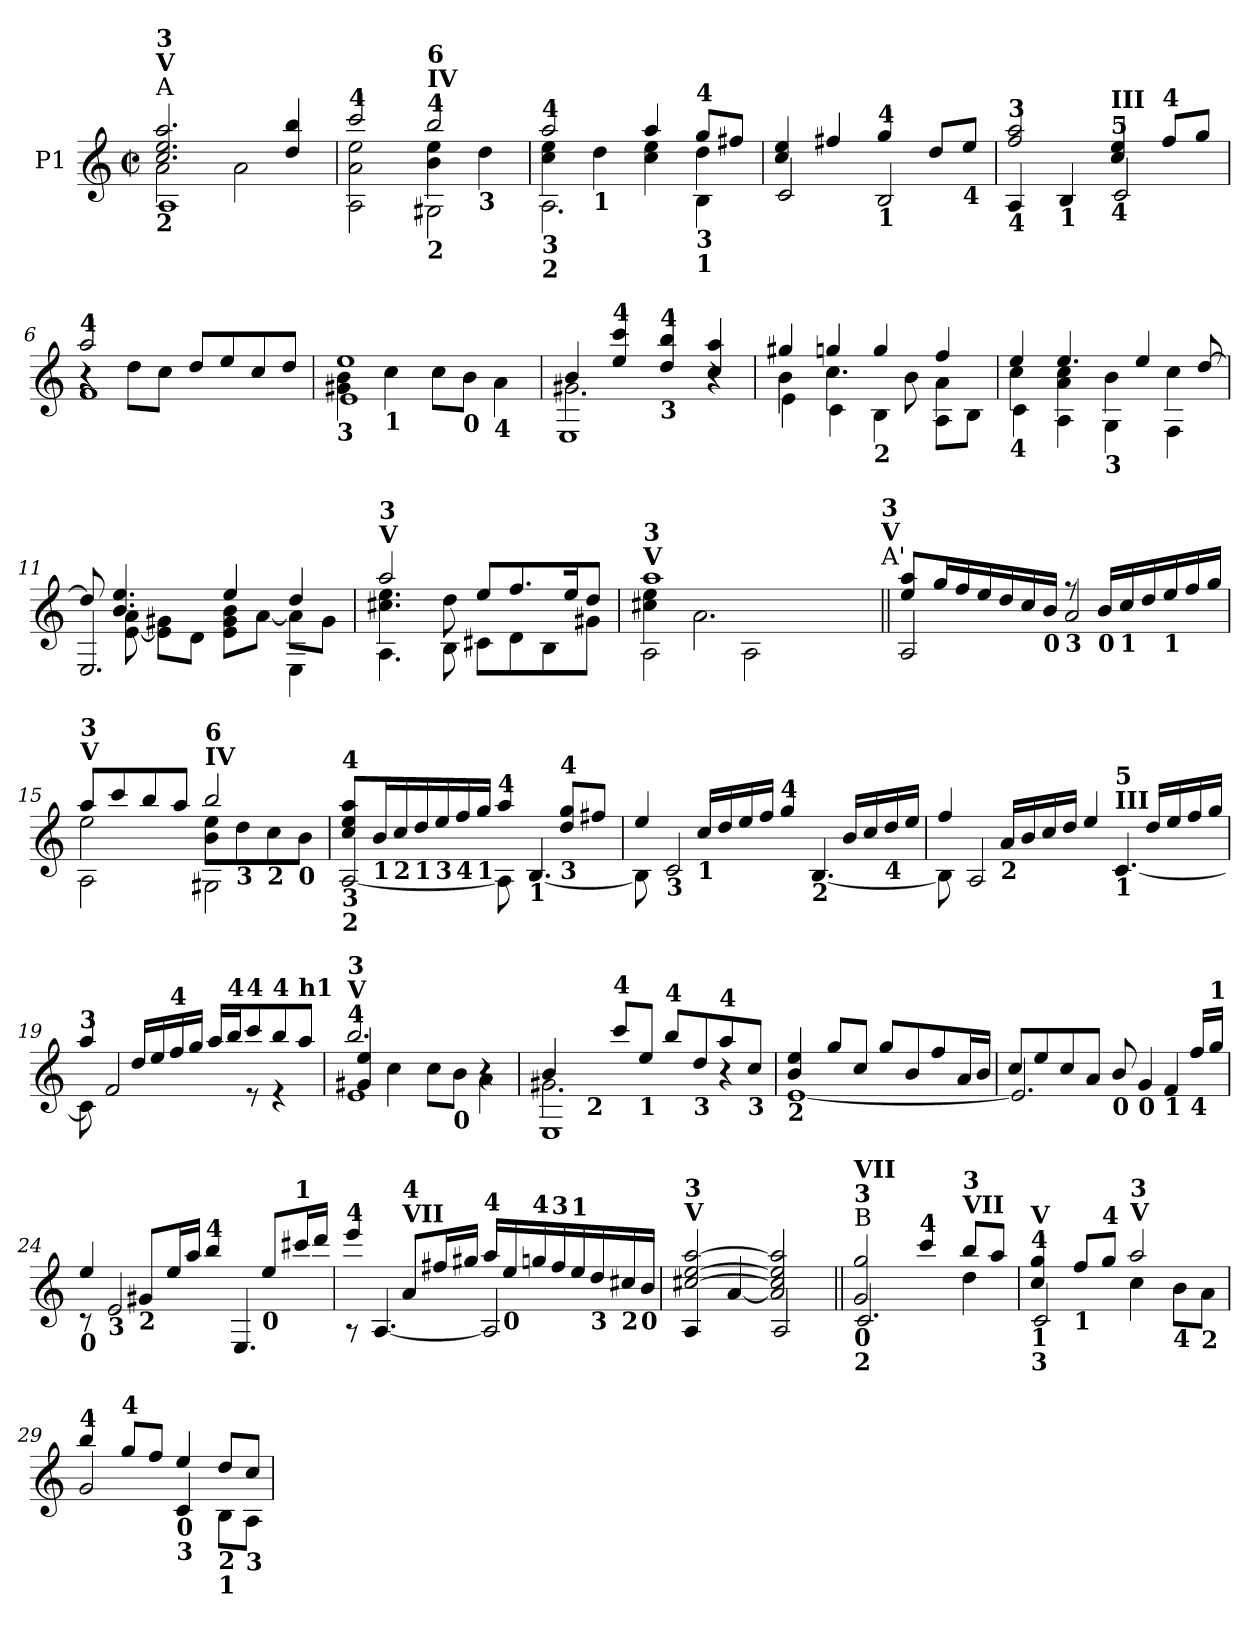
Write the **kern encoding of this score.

**kern
*part1
*staff1
*I"P1
!!LO:PB:g=z
*clefG2
*ITrd7c12
*k[]
*C:
*M2/2
*met(c|)
=1
*^
*	*^
!LO:TX:a:t=A	!	!
!LO:TX:b:B:t=2	!	!
!LO:TX:a:B:t=V	!	!
!LO:TX:B:t=3	!	!
2.ci/ 2.ei 2.ai	2Ai\	1AAi
.	2Ai\	.
*MM60	*	*
4di/ 4bi	.	.
=2	=2	=2
!LO:TX:a:B:t=4	!	!
2cci/	2Ai\ 2ei	2AAi\
!LO:TX:a:B:t=4	!	!
!LO:TX:b:B:t=2	!	!
!LO:TX:a:B:t=IV	!	!
!LO:TX:B:t=6	!	!
2bi/	4Bi\ 4ei	2GG#Xi\
!	!LO:TX:b:B:t=3	!
.	4di\	.
=3	=3	=3
!LO:TX:b:B:t=3	!	!
!LO:TX:b:B:t=2	!	!
!LO:TX:a:B:t=4	!	!
2ai/	4ci\ 4ei	2.AAi\
!	!LO:TX:b:B:t=1	!
.	4di\	.
4ai/	4ci\ 4ei	.
!LO:TX:b:B:t=3	!	!
!LO:TX:B:t=4	!	!
!LO:TX:b:B:t=1	!	!
8gi/L	4di\	4BBi\
8f#Xi/J	.	.
*	*v	*v
=4	=4
4ci/ 4ei	2Ci/
4f#Xi/	.
!LO:TX:B:t=4	!
!LO:TX:b:B:t=1	!
4gi/	2BBi/
8di/L	.
!LO:TX:b:B:t=4	!
8ei/J	.
=5	=5
!LO:TX:b:B:t=4	!
!LO:TX:a:B:t=3	!
2fi/ 2ai	4AAi/
!	!LO:TX:b:B:t=1
.	4BBi/
!LO:TX:b:B:t=4	!
!LO:TX:a:B:t=III	!
!LO:TX:B:t=5	!
4ci/ 4ei	2Ci/
!LO:TX:B:t=4	!
8fi/L	.
8gi/J	.
!!LO:LB:g=z	!!
=6	=6
*	*^
!LO:TX:a:B:t=4	!	!
2ai/	4r	1Fi
.	8di\L	.
.	8ci\J	.
2ryy	8di/L	.
.	8ei/	.
.	8ci/	.
.	8di/J	.
=7	=7	=7
!LO:TX:b:B:t=3	!	!
1ei	4G#Xi\ 4Bi	1Ei
!	!LO:TX:b:B:t=1	!
.	4ci\	.
.	8ci\L	.
!	!LO:TX:b:B:t=0	!
.	8Bi\J	.
!	!LO:TX:b:B:t=4	!
.	4Ai\	.
=8	=8	=8
4Bi/	2.G#Xi\	1EEi
!LO:TX:a:B:t=4	!	!
4ei/ 4cci	.	.
!LO:TX:a:B:t=4	!	!
!LO:TX:b:B:t=3	!	!
4di/ 4bi	.	.
4ci/ 4ai	4r	.
=9	=9	=9
4g#Xi/	4Bi\	4Ei\
4gni/	4.ci\	4Ci\
!LO:TX:b:B:t=2	!	!
4gi/	.	4BBi\
.	8Bi\	.
4fi/	4Ai\	8AAi\L
.	.	8BBi\J
=10	=10	=10
!LO:TX:b:B:t=4	!	!
4ei/	4ci\	4Ci\
4.ei/	4Ai\ 4ci	4AAi\
!	!LO:TX:b:B:t=3	!
.	4Bi\	4GGi\
4ei/	.	.
.	4ci\	4FFi\
[8di/	.	.
!!LO:LB:g=z	!!	!!
=11	=11	=11
8di/]	8ryy	2.EEi/
4.Bi/ 4.ei	[8Ei\ 8Ai	.
.	8Ei\] 8G#XiL	.
.	8Di\J	.
4ei/	8Ei\ 8G#i 8BiL	.
.	[8Ai\J	.
4di/	8Ai\L]	4EEi\
.	8G#i\J	.
=12	=12	=12
!LO:TX:a:B:t=V	!	!
!LO:TX:B:t=3	!	!
2ai/	4.c#Xi\ 4.ei	4.AAi\
.	8di\	8BBi\
8ei/L	2ryy	8C#Xi\L
8.fi/	.	8Di\
.	.	8BBi\
16ei/k	.	.
8di/J	.	8G#Xi\J
=13	=13	=13
!LO:TX:a:B:t=V	!	!
!LO:TX:B:t=3	!	!
*	*	*^
1ai	4c#Xi\ 4ei	2AAi\	2ryy
.	2.Ai\	.	.
.	.	2AAi\	4ryy
.	.	.	8ryy
.	.	.	16ryy
.	.	.	32ryy
.	.	.	64ryy
.	.	.	128...ryy
!	!	!	!LO:TX:a:t=A'
!	!	!	!LO:TX:a:B:t=V
!	!	!	!LO:TX:B:t=3
.	.	.	1024ryy
*	*v	*v	*v
=14||	=14||
8ei/ 8aiL	2AAi/
16gi/L	.
16fi/	.
16ei/	.
16di/	.
16ci/	.
!LO:TX:b:B:t=0	!
16Bi/JJ	.
!LO:TX:b:B:t=3	!
8r	2Ai/
!LO:TX:b:B:t=0	!
16Bi/LL	.
!LO:TX:b:B:t=1	!
16ci/	.
16di/	.
!LO:TX:b:B:t=1	!
16ei/	.
16fi/	.
16gi/JJ	.
!!LO:LB:g=z	!!
=15	=15
*	*^
!LO:TX:a:B:t=V	!	!
!LO:TX:B:t=3	!	!
8ai/L	2ei\	2AAi\
8cci/	.	.
8bi/	.	.
8ai/J	.	.
!LO:TX:a:B:t=IV	!	!
!LO:TX:B:t=6	!	!
2bi/	8Bi\ 8eiL	2GG#Xi\
!	!LO:TX:b:B:t=3	!
.	8di\	.
!	!LO:TX:b:B:t=2	!
.	8ci\	.
!	!LO:TX:b:B:t=0	!
.	8Bi\J	.
*	*v	*v
=16	=16
!LO:TX:a:B:t=4	!
!LO:TX:b:B:t=3	!
!LO:TX:b:B:t=2	!
8ci/ 8ei 8aiL	[2AAi/
!LO:TX:b:B:t=1	!
16Bi/L	.
!LO:TX:b:B:t=2	!
16ci/	.
!LO:TX:b:B:t=1	!
16di/	.
!LO:TX:b:B:t=3	!
16ei/	.
!LO:TX:b:B:t=4	!
16fi/	.
!LO:TX:b:B:t=1	!
16gi/JJ	.
!LO:TX:a:B:t=4	!
4ai/	8AAi\]
!	!LO:TX:b:B:t=1
.	[4.BBi/
!LO:TX:b:B:t=3	!
!LO:TX:a:B:t=4	!
8di/ 8giL	.
8f#Xi/J	.
=17	=17
4ei/	8BBi\]
!	!LO:TX:b:B:t=3
.	2Ci/
!LO:TX:b:B:t=1	!
16ci/LL	.
16di/	.
16ei/	.
16fi/JJ	.
!LO:TX:a:B:t=4	!
4gi/	.
!	!LO:TX:b:B:t=2
.	[4.BBi/
16Bi/LL	.
16ci/	.
!LO:TX:b:B:t=4	!
16di/	.
16ei/JJ	.
=18	=18
4fi/	8BBi\]
.	2AAi/
!LO:TX:b:B:t=2	!
16Ai/LL	.
16Bi/	.
16ci/	.
16di/JJ	.
4ei/	.
!	!LO:TX:a:B:t=III
!	!LO:TX:B:t=5
!	!LO:TX:b:B:t=1
.	[4.Ci/
16di/LL	.
16ei/	.
16fi/	.
16gi/JJ	.
!!LO:LB:g=z	!!
=19	=19
!LO:TX:a:B:t=3	!
4ai/	8Ci\]
.	2Fi/
16di/LL	.
16ei/	.
!LO:TX:a:B:t=4	!
16fi/	.
16gi/JJ	.
16ai/LL	.
!LO:TX:a:B:t=4	!
16bi/J	.
!LO:TX:a:B:t=4	!
8cci/	8r
!LO:TX:a:B:t=4	!
8bi/	4r
!LO:TX:a:B:t=h1	!
8ai/J	.
=20	=20
*	*^
!LO:TX:a:B:t=4	!	!
!LO:TX:a:B:t=V	!	!
!LO:TX:B:t=3	!	!
2.bi/	4G#Xi/ 4ei	1Ei
.	4ci\	.
.	8ci\L	.
!	!LO:TX:b:B:t=0	!
.	8Bi\J	.
4r	4Ai\	.
=21	=21	=21
*	*	*^
4Bi/	2.G#Xi\	1EEi	16ryy
.	.	.	32ryy
.	.	.	64ryy
.	.	.	128ryy
.	.	.	256ryy
.	.	.	1024ryy
!	!	!	!LO:TX:b:B:t=2
.	.	.	2ryy
!LO:TX:a:B:t=4	!	!	!
8cci/L	.	.	.
!LO:TX:b:B:t=1	!	!	!
8ei/J	.	.	.
!LO:TX:a:B:t=4	!	!	!
8bi/L	.	.	.
.	.	.	4ryy
!LO:TX:b:B:t=3	!	!	!
8di/	.	.	.
!LO:TX:a:B:t=4	!	!	!
8ai/	4r	.	.
.	.	.	8ryy
!LO:TX:b:B:t=3	!	!	!
8ci/J	.	.	.
.	.	.	512.ryy
=22	=22	=22	=22
!LO:TX:b:B:t=2	!	!	!
*	*v	*v	*v
4Bi/ 4ei	[1Ei
8gi/L	.
8ci/J	.
8gi/L	.
8Bi/	.
8fi/	.
16Ai/L	.
16Bi/JJ	.
!!LO:LB:g=z	!!
=23	=23
8ci/L	2.Ei/]
8ei/	.
8ci/	.
8Ai/J	.
!LO:TX:b:B:t=0	!
8Bi/	.
!LO:TX:b:B:t=0	!
4Gi/	.
!	!LO:TX:b:B:t=1
.	4Fi/
!LO:TX:b:B:t=4	!
16fi/LL	.
!LO:TX:B:t=1	!
16gi/JJ	.
=24	=24
!LO:TX:b:B:t=0	!
4ei/	8r
!	!LO:TX:b:B:t=3
.	2Ei/
!LO:TX:b:B:t=2	!
8G#Xi/L	.
16ei/L	.
16ai/JJ	.
!LO:TX:a:B:t=4	!
4bi/	.
.	4.EEi/
!LO:TX:b:B:t=0	!
8ei/L	.
!LO:TX:a:B:t=1	!
16cc#Xi/L	.
16ddi/JJ	.
=25	=25
!LO:TX:a:B:t=4	!
4eei/	8r
.	[4.AAi/
!LO:TX:a:B:t=VII	!
!LO:TX:B:t=4	!
8Ai/L	.
16f#Xi/L	.
16g#Xi/JJ	.
!LO:TX:a:B:t=4	!
16ai/LL	2AAi/]
!LO:TX:b:B:t=0	!
16ei/	.
!LO:TX:a:B:t=4	!
16gni/	.
!LO:TX:a:B:t=3	!
16f#i/	.
!LO:TX:B:t=1	!
16ei/	.
!LO:TX:b:B:t=3	!
16di/	.
!LO:TX:b:B:t=2	!
16c#Xi/	.
!LO:TX:b:B:t=0	!
16Bi/JJ	.
=26	=26
!LO:TX:a:B:t=V	!
!LO:TX:B:t=3	!
[2c#Xi/ [2ei [2ai	4AAi/
.	[4Ai/
2Ai/] 2c#i] 2ei] 2ai]	2AAi/
!!LO:LB:g=z	!!
=27||	=27||
*	*^
!LO:TX:a:t=B	!	!
!LO:TX:b:B:t=0	!	!
!LO:TX:B:t=3	!	!
!LO:TX:a:B:t=VII	!	!
!LO:TX:b:B:t=2	!	!
2Gi/ 2gi	2ryy	2.Ci/
!LO:TX:a:B:t=4	!	!
4cci/	2ryy	.
!LO:TX:a:B:t=VII	!	!
!LO:TX:B:t=3	!	!
8bi/L	.	4di\
8ai/J	.	.
=28	=28	=28
!LO:TX:B:t=4	!	!
!LO:TX:b:B:t=1	!	!
!LO:TX:a:B:t=V	!	!
!LO:TX:b:B:t=3	!	!
4ci/ 4gi	2ryy	2Ci/
!LO:TX:b:B:t=1	!	!
8fi/L	.	.
!LO:TX:a:B:t=4	!	!
8gi/J	.	.
!LO:TX:a:B:t=V	!	!
!LO:TX:B:t=3	!	!
2ai/	2ryy	4ci\
!	!	!LO:TX:b:B:t=4
.	.	8Bi\L
!	!	!LO:TX:b:B:t=2
.	.	8Ai\J
=29	=29	=29
!LO:TX:a:B:t=4	!	!
*	*v	*v
4bi/	2Gi/
!LO:TX:a:B:t=4	!
8gi/L	.
8fi/J	.
!LO:TX:b:B:t=0	!
!LO:TX:b:B:t=3	!
4ei/	4Ci/
!LO:TX:b:B:t=2	!
!LO:TX:b:B:t=1	!
8di/L	8BBi\L
!LO:TX:b:B:t=3	!
8ci/J	8AAi\J
*v	*v
=
*-
